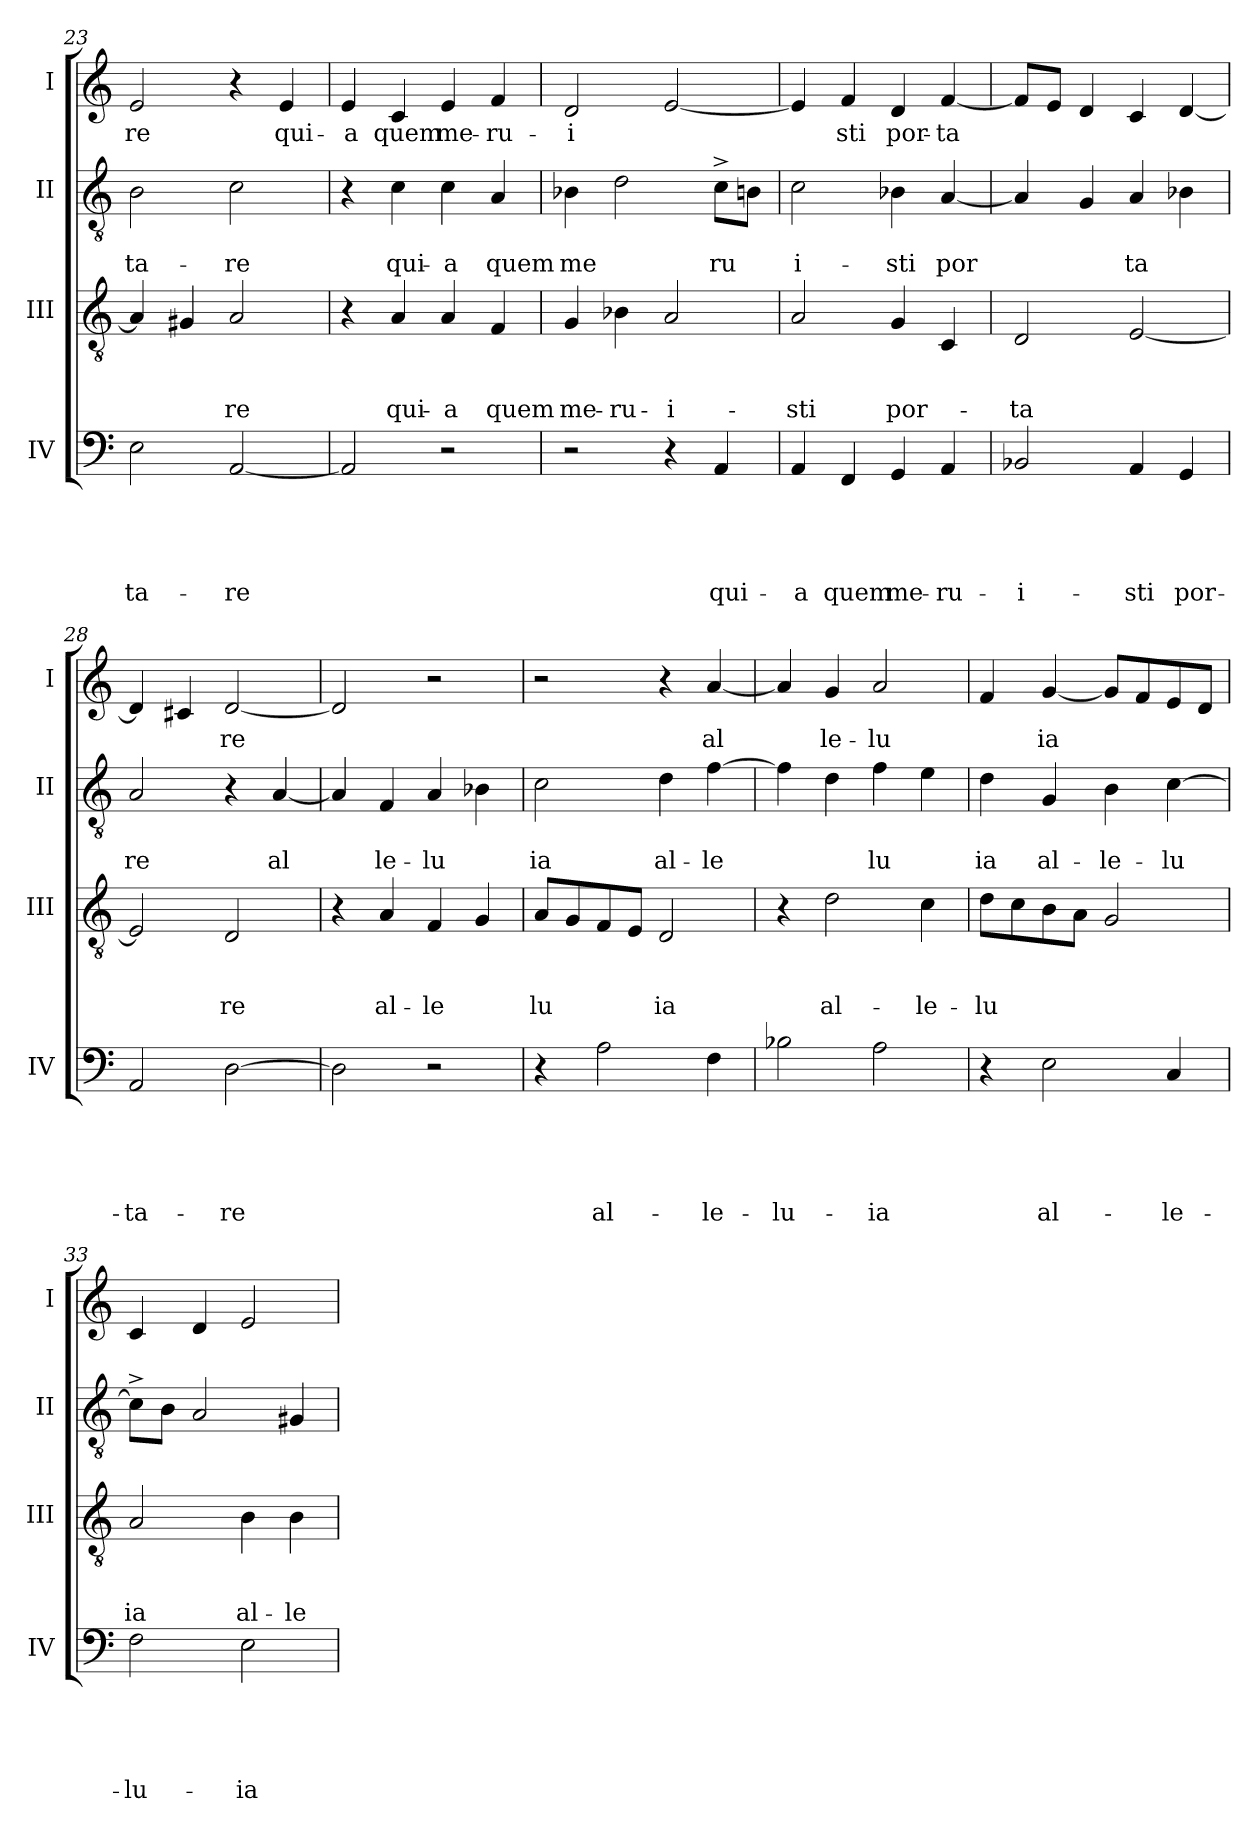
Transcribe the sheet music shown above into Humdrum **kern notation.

**kern	**text	**text	**text	**text	**text	**kern	**text	**text	**text	**kern	**text	**text	**kern	**text
*part4	*part4	*part4	*part4	*part4	*part4	*part3	*part3	*part3	*part3	*part2	*part2	*part2	*part1	*part1
*staff4	*staff4	*staff4	*staff4	*staff4	*staff4	*staff3	*staff3	*staff3	*staff3	*staff2	*staff2	*staff2	*staff1	*staff1
*I"IV	*	*	*	*	*	*I"III	*	*	*	*I"II	*	*	*I"I	*
*I'IV	*	*	*	*	*	*I'III	*	*	*	*I'II	*	*	*I'I	*
*clefF4	*	*	*	*	*	*clefGv2	*	*	*	*clefGv2	*	*	*clefG2	*
*k[]	*	*	*	*	*	*k[]	*	*	*	*k[]	*	*	*k[]	*
*C:	*	*	*	*	*	*C:	*	*	*	*C:	*	*	*C:	*
=23	=23	=23	=23	=23	=23	=23	=23	=23	=23	=23	=23	=23	=23	=23
!	!	!	!	!	!LO:LY:b	!	!	!	!	!	!	!LO:LY:b	!	!LO:LY:b
2E\	.	.	.	.	-ta-	4A/]	.	.	.	2B\	.	-ta-	2e/	re
.	.	.	.	.	.	4G#X/	.	.	.	.	.	.	.	.
!	!	!	!	!	!LO:LY:b	!	!	!	!LO:LY:b	!	!	!LO:LY:b	!	!
[<2AA/	.	.	.	.	-re	2A/	.	.	re	2c\	.	-re	4r	.
!	!	!	!	!	!	!	!	!	!	!	!	!	!	!LO:LY:b
.	.	.	.	.	.	.	.	.	.	.	.	.	4e/	qui-
=24	=24	=24	=24	=24	=24	=24	=24	=24	=24	=24	=24	=24	=24	=24
!	!	!	!	!	!	!	!	!	!	!	!	!	!	!LO:LY:b
2AA/]	.	.	.	.	.	4r	.	.	.	4r	.	.	4e/	-a
!	!	!	!	!	!	!	!	!	!LO:LY:b	!	!	!LO:LY:b	!	!LO:LY:b
.	.	.	.	.	.	4A/	.	.	qui-	4c\	.	qui-	4c/	quem
!	!	!	!	!	!	!	!	!	!LO:LY:b	!	!	!LO:LY:b	!	!LO:LY:b
2r	.	.	.	.	.	4A/	.	.	-a	4c\	.	-a	4e/	me-
!	!	!	!	!	!	!	!	!	!LO:LY:b	!	!	!LO:LY:b	!	!LO:LY:b
.	.	.	.	.	.	4F/	.	.	quem	4A/	.	quem	4f/	-ru-
!!LO:LB:g=z
=25	=25	=25	=25	=25	=25	=25	=25	=25	=25	=25	=25	=25	=25	=25
!	!	!	!	!	!	!	!	!	!LO:LY:b	!	!	!LO:LY:b	!	!LO:LY:b:rj
2r	.	.	.	.	.	4G/	.	.	me-	4B-X\	.	me	2d/	-i
!	!	!	!	!	!	!	!	!	!LO:LY:b	!	!	!	!	!
.	.	.	.	.	.	4B-X\	.	.	-ru-	2d\	.	.	.	.
!	!	!	!	!	!	!	!	!	!LO:LY:b	!	!	!	!	!
4r	.	.	.	.	.	2A/	.	.	-i-	.	.	.	[<2e/	.
!	!	!	!	!	!LO:LY:b	!	!	!	!	!	!	!LO:LY:b	!	!
4AA/	.	.	.	.	qui-	.	.	.	.	8c^>\L	.	ru	.	.
.	.	.	.	.	.	.	.	.	.	8Bn\J	.	.	.	.
=26	=26	=26	=26	=26	=26	=26	=26	=26	=26	=26	=26	=26	=26	=26
!	!	!	!	!	!LO:LY:b	!	!	!	!LO:LY:b	!	!	!LO:LY:b	!	!
4AA/	.	.	.	.	-a	2A/	.	.	-sti	2c\	.	i-	4e/]	.
!	!	!	!	!	!LO:LY:b	!	!	!	!	!	!	!	!	!LO:LY:b
4FF/	.	.	.	.	quem	.	.	.	.	.	.	.	4f/	sti
!	!	!	!	!	!LO:LY:b	!	!	!	!LO:LY:b	!	!	!LO:LY:b	!	!LO:LY:b
4GG/	.	.	.	.	me-	4G/	.	.	por-	4B-X\	.	-sti	4d/	por-
!	!	!	!	!	!LO:LY:b	!	!	!	!	!	!	!LO:LY:b	!	!LO:LY:b
4AA/	.	.	.	.	-ru-	4C/	.	.	.	[<4A/	.	por	[<4f/	-ta
=27	=27	=27	=27	=27	=27	=27	=27	=27	=27	=27	=27	=27	=27	=27
!	!	!	!	!	!LO:LY:b	!	!	!	!LO:LY:b	!	!	!	!	!
2BB-X/	.	.	.	.	-i-	2D/	.	.	-ta	4A/]	.	.	8f/L]	.
.	.	.	.	.	.	.	.	.	.	.	.	.	8e/J	.
.	.	.	.	.	.	.	.	.	.	4G/	.	.	4d/	.
!	!	!	!	!	!LO:LY:b	!	!	!	!	!	!	!LO:LY:b	!	!
4AA/	.	.	.	.	-sti	[<2E/	.	.	.	4A/	.	ta	4c/	.
!	!	!	!	!	!LO:LY:b	!	!	!	!	!	!	!	!	!
4GG/	.	.	.	.	por-	.	.	.	.	4B-X\	.	.	[<4d/	.
=28	=28	=28	=28	=28	=28	=28	=28	=28	=28	=28	=28	=28	=28	=28
!	!	!	!	!	!LO:LY:b	!	!	!	!	!	!	!LO:LY:b	!	!
2AA/	.	.	.	.	-ta-	2E/]	.	.	.	2A/	.	re	4d/]	.
.	.	.	.	.	.	.	.	.	.	.	.	.	4c#X/	.
!	!	!	!	!	!LO:LY:b	!	!	!	!LO:LY:b	!	!	!	!	!LO:LY:b
[>2D\	.	.	.	.	-re	2D/	.	.	re	4r	.	.	[<2d/	re
!	!	!	!	!	!	!	!	!	!	!	!	!LO:LY:b	!	!
.	.	.	.	.	.	.	.	.	.	[<4A/	.	al	.	.
=29	=29	=29	=29	=29	=29	=29	=29	=29	=29	=29	=29	=29	=29	=29
2D\]	.	.	.	.	.	4r	.	.	.	4A/]	.	.	2d/]	.
!	!	!	!	!	!	!	!	!	!LO:LY:b	!	!	!LO:LY:b	!	!
.	.	.	.	.	.	4A/	.	.	al-	4F/	.	le-	.	.
!	!	!	!	!	!	!	!	!	!LO:LY:b	!	!	!LO:LY:b	!	!
2r	.	.	.	.	.	4F/	.	.	-le	4A/	.	-lu	2r	.
.	.	.	.	.	.	4G/	.	.	.	4B-X\	.	.	.	.
=30	=30	=30	=30	=30	=30	=30	=30	=30	=30	=30	=30	=30	=30	=30
!	!	!	!	!	!	!	!	!	!LO:LY:b	!	!	!LO:LY:b	!	!
4r	.	.	.	.	.	8A/L	.	.	lu	2c\	.	ia	2r	.
.	.	.	.	.	.	8G/	.	.	.	.	.	.	.	.
!	!	!	!	!	!LO:LY:b	!	!	!	!	!	!	!	!	!
2A\	.	.	.	.	al-	8F/	.	.	.	.	.	.	.	.
.	.	.	.	.	.	8E/J	.	.	.	.	.	.	.	.
!	!	!	!	!	!	!	!	!	!LO:LY:b	!	!	!LO:LY:b	!	!
.	.	.	.	.	.	2D/	.	.	ia	4d\	.	al-	4r	.
!	!	!	!	!	!LO:LY:b	!	!	!	!	!	!	!LO:LY:b	!	!LO:LY:b
4F\	.	.	.	.	-le-	.	.	.	.	[>4f\	.	-le	[>4a/	al
!!LO:PB:g=z
=31	=31	=31	=31	=31	=31	=31	=31	=31	=31	=31	=31	=31	=31	=31
!	!	!	!	!	!LO:LY:b	!	!	!	!	!	!	!	!	!
2B-X\	.	.	.	.	-lu-	4r	.	.	.	4f\]	.	.	4a/]	.
!	!	!	!	!	!	!	!	!	!LO:LY:b	!	!	!	!	!LO:LY:b
.	.	.	.	.	.	2d\	.	.	al-	4d\	.	.	4g/	le-
!	!	!	!	!	!LO:LY:b	!	!	!	!	!	!	!LO:LY:b	!	!LO:LY:b
2A\	.	.	.	.	-ia	.	.	.	.	4f\	.	lu	2a/	-lu
!	!	!	!	!	!	!	!	!	!LO:LY:b	!	!	!	!	!
.	.	.	.	.	.	4c\	.	.	-le-	4e\	.	.	.	.
=32	=32	=32	=32	=32	=32	=32	=32	=32	=32	=32	=32	=32	=32	=32
!	!	!	!	!	!	!	!	!	!LO:LY:b	!	!	!LO:LY:b	!	!
4r	.	.	.	.	.	8d\L	.	.	-lu	4d\	.	ia	4f/	.
.	.	.	.	.	.	8c\	.	.	.	.	.	.	.	.
!	!	!	!	!	!LO:LY:b	!	!	!	!	!	!	!LO:LY:b	!	!LO:LY:b
2E\	.	.	.	.	al-	8B\	.	.	.	4G/	.	al-	[<4g/	ia
.	.	.	.	.	.	8A\J	.	.	.	.	.	.	.	.
!	!	!	!	!	!	!	!	!	!	!	!	!LO:LY:b	!	!
.	.	.	.	.	.	2G/	.	.	.	4B\	.	-le-	8g/L]	.
.	.	.	.	.	.	.	.	.	.	.	.	.	8f/	.
!	!	!	!	!	!LO:LY:b	!	!	!	!	!	!	!LO:LY:b	!	!
4C/	.	.	.	.	-le-	.	.	.	.	[>4c\	.	-lu	8e/	.
.	.	.	.	.	.	.	.	.	.	.	.	.	8d/J	.
=33	=33	=33	=33	=33	=33	=33	=33	=33	=33	=33	=33	=33	=33	=33
!	!	!	!	!	!LO:LY:b	!	!	!	!LO:LY:b	!	!	!	!	!
2F\	.	.	.	.	-lu-	2A/	.	.	ia	8c^>\L]	.	.	4c/	.
.	.	.	.	.	.	.	.	.	.	8B\J	.	.	.	.
.	.	.	.	.	.	.	.	.	.	2A/	.	.	4d/	.
!	!	!	!	!	!LO:LY:b	!	!	!	!LO:LY:b	!	!	!	!	!
2E\	.	.	.	.	-ia	4B\	.	.	al-	.	.	.	2e/	.
!	!	!	!	!	!	!	!	!	!LO:LY:b	!	!	!	!	!
.	.	.	.	.	.	4B\	.	.	-le-	4G#X/	.	.	.	.
=	=	=	=	=	=	=	=	=	=	=	=	=	=	=
*-	*-	*-	*-	*-	*-	*-	*-	*-	*-	*-	*-	*-	*-	*-
